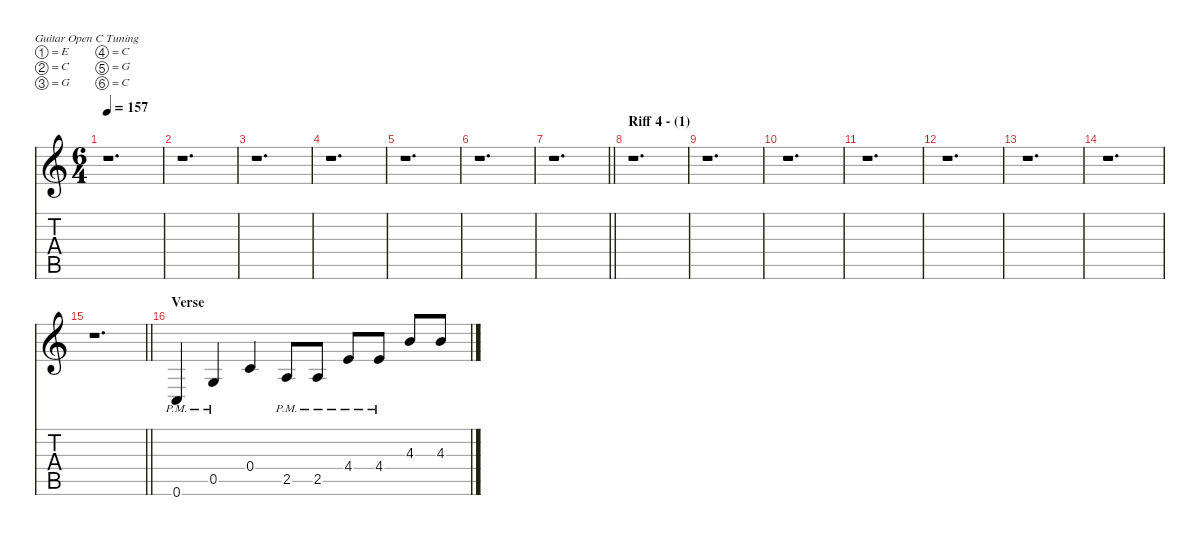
\defaultSystemsLayout 4
\hideDynamics
\bracketExtendMode nobrackets
\singleTrackTrackNamePolicy hidden
\multiTrackTrackNamePolicy hidden
\firstSystemTrackNameMode fullname
\firstSystemTrackNameOrientation horizontal
\otherSystemsTrackNameOrientation horizontal
\track ("Leads" "dist.guit.") {instrument distortionguitar}
\staff {score tabs}
\tuning (E4 C4 G3 C3 G2 C2)
\ts (6 4)
\tempo 157
\clef g2
\ks c
r.1{d dy f beam Down} |
r.1{d beam Down} |
r.1{d beam Down} |
r.1{d beam Down} |
r.1{d beam Down} |
r.1{d beam Down} |
\barLineRight lightlight
r.1{d beam Down} |
\section ("" "Riff 4 - (1)")
r.1{d beam Down} |
r.1{d beam Down} |
r.1{d beam Down} |
r.1{d beam Down} |
r.1{d beam Down} |
r.1{d beam Down} |
r.1{d beam Down} |
\barLineRight lightlight
r.1{d beam Down} |
\section ("" "Verse")
0.6{pm}.4{beam Up} 0.5{pm}.4{beam Up} 0.4.4{beam Up} 2.5{pm}.8{beam Up} 2.5{pm}.8{beam Up} 4.4{pm}.8{beam Up} 4.4{pm}.8{beam Up} 4.3.8{beam Up} 4.3.8{beam Up}
